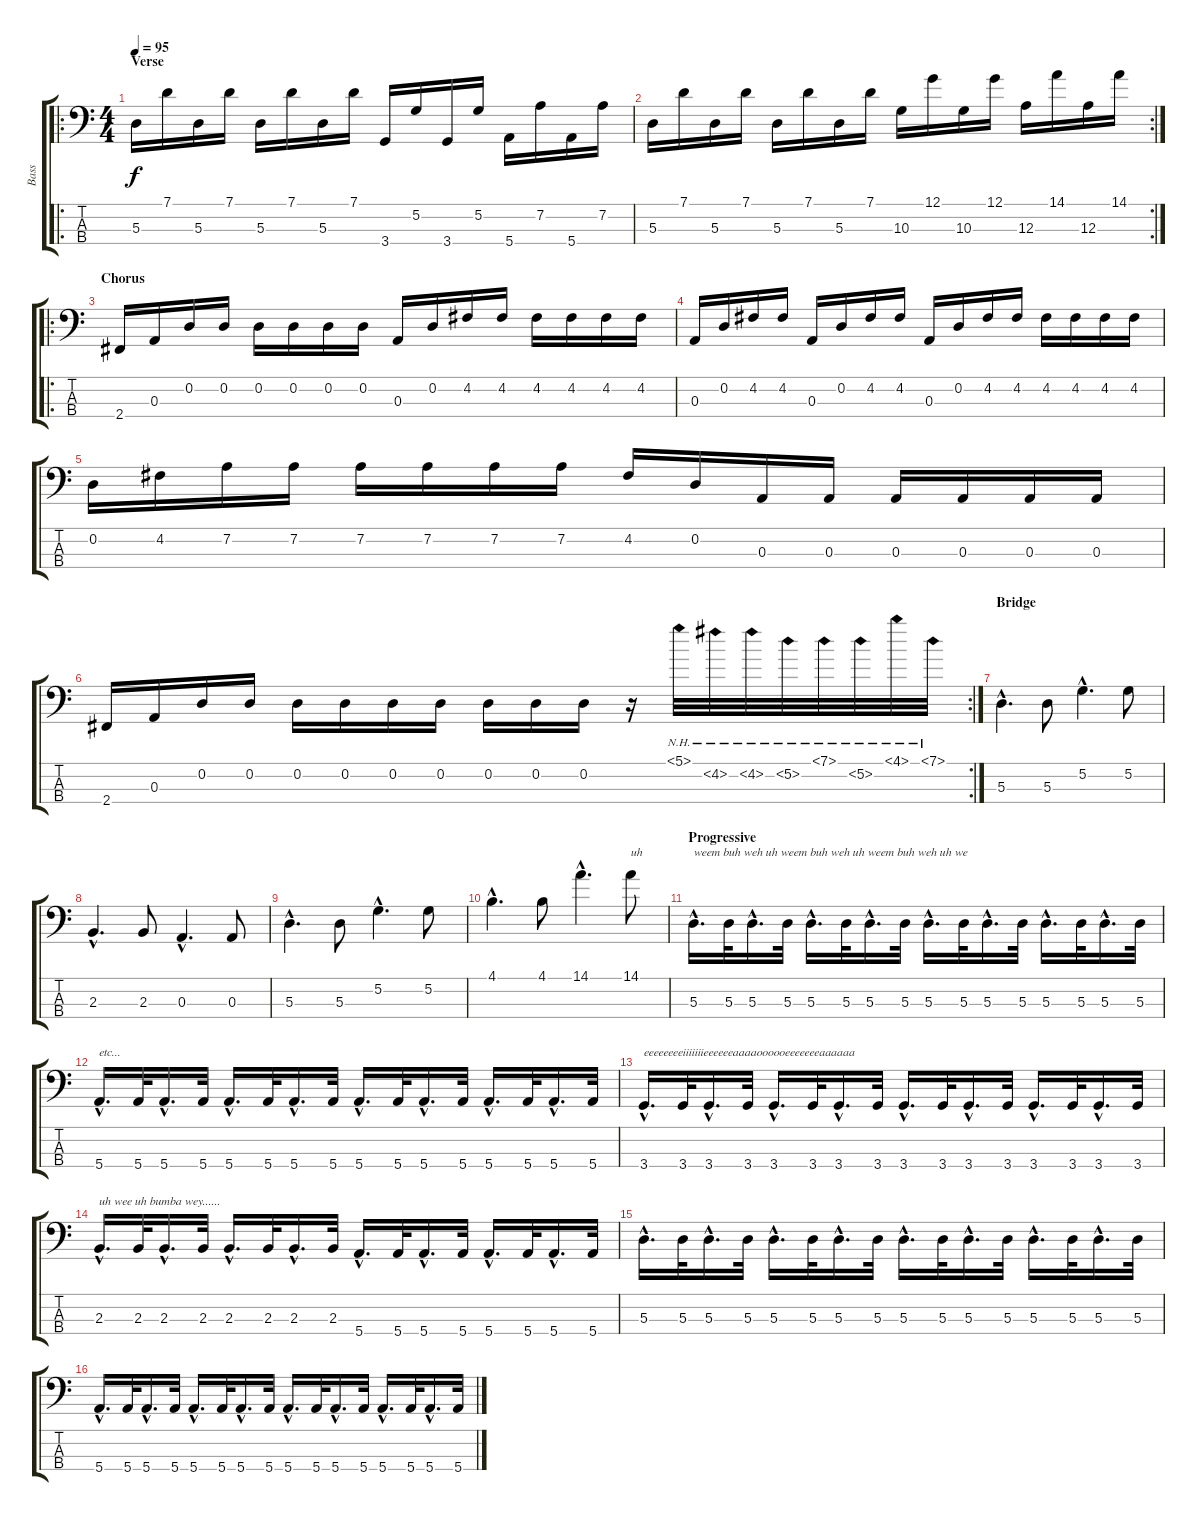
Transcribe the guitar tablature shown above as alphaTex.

\track ("Bass" "Bass") {instrument synthbass1}
\staff {score tabs}
\tuning (G2 D2 A1 E1) {hide}
\ro
\ts (4 4)
\section ("" "Verse")
\tempo 95
\clef f4
\ks c
5.3.16{dy f} 7.1.16 5.3.16 7.1.16 5.3.16 7.1.16 5.3.16 7.1.16 3.4.16 5.2.16 3.4.16 5.2.16 5.4.16 7.2.16 5.4.16 7.2.16 |
\rc 2
5.3.16 7.1.16 5.3.16 7.1.16 5.3.16 7.1.16 5.3.16 7.1.16 10.3.16 12.1.16 10.3.16 12.1.16 12.3.16 14.1.16 12.3.16 14.1.16 |
\ro
\section ("" "Chorus")
2.4.16 0.3.16 0.2.16 0.2.16 0.2.16 0.2.16 0.2.16 0.2.16 0.3.16 0.2.16 4.2.16 4.2.16 4.2.16 4.2.16 4.2.16 4.2.16 |
0.3.16 0.2.16 4.2.16 4.2.16 0.3.16 0.2.16 4.2.16 4.2.16 0.3.16 0.2.16 4.2.16 4.2.16 4.2.16 4.2.16 4.2.16 4.2.16 |
0.2.16 4.2.16 7.2.16 7.2.16 7.2.16 7.2.16 7.2.16 7.2.16 4.2.16 0.2.16 0.3.16 0.3.16 0.3.16 0.3.16 0.3.16 0.3.16 |
\rc 2
2.4.16 0.3.16 0.2.16 0.2.16 0.2.16 0.2.16 0.2.16 0.2.16 0.2.16 0.2.16 0.2.16 r.16 5.1{nh}.32 4.2{nh}.32 4.2{nh}.32 5.2{nh}.32 7.1{nh}.32 5.2{nh}.32 4.1{nh}.32 7.1{nh}.32 |
\section ("" "Bridge")
5.3{hac}.4{d} 5.3.8 5.2{hac}.4{d} 5.2.8 |
2.3{hac}.4{d} 2.3.8 0.3{hac}.4{d} 0.3.8 |
5.3{hac}.4{d} 5.3.8 5.2{hac}.4{d} 5.2.8 |
4.1{hac}.4{d} 4.1.8 14.1{hac}.4{d} 14.1.8{txt "uh"} |
\section ("" "Progressive")
5.3{hac}.16{d txt "weem buh weh uh weem buh weh uh weem buh weh uh we"} 5.3.32 5.3{hac}.16{d} 5.3.32 5.3{hac}.16{d} 5.3.32 5.3{hac}.16{d} 5.3.32 5.3{hac}.16{d} 5.3.32 5.3{hac}.16{d} 5.3.32 5.3{hac}.16{d} 5.3.32 5.3{hac}.16{d} 5.3.32 |
5.4{hac}.16{d txt "etc..."} 5.4.32 5.4{hac}.16{d} 5.4.32 5.4{hac}.16{d} 5.4.32 5.4{hac}.16{d} 5.4.32 5.4{hac}.16{d} 5.4.32 5.4{hac}.16{d} 5.4.32 5.4{hac}.16{d} 5.4.32 5.4{hac}.16{d} 5.4.32 |
3.4{hac}.16{d txt "eeeeeeeeiiiiiiieeeeeeaaaaoooooeeeeeeeaaaaaa"} 3.4.32 3.4{hac}.16{d} 3.4.32 3.4{hac}.16{d} 3.4.32 3.4{hac}.16{d} 3.4.32 3.4{hac}.16{d} 3.4.32 3.4{hac}.16{d} 3.4.32 3.4{hac}.16{d} 3.4.32 3.4{hac}.16{d} 3.4.32 |
2.3{hac}.16{d txt "uh wee uh bumba wey......"} 2.3.32 2.3{hac}.16{d} 2.3.32 2.3{hac}.16{d} 2.3.32 2.3{hac}.16{d} 2.3.32 5.4{hac}.16{d} 5.4.32 5.4{hac}.16{d} 5.4.32 5.4{hac}.16{d} 5.4.32 5.4{hac}.16{d} 5.4.32 |
5.3{hac}.16{d} 5.3.32 5.3{hac}.16{d} 5.3.32 5.3{hac}.16{d} 5.3.32 5.3{hac}.16{d} 5.3.32 5.3{hac}.16{d} 5.3.32 5.3{hac}.16{d} 5.3.32 5.3{hac}.16{d} 5.3.32 5.3{hac}.16{d} 5.3.32 |
5.4{hac}.16{d} 5.4.32 5.4{hac}.16{d} 5.4.32 5.4{hac}.16{d} 5.4.32 5.4{hac}.16{d} 5.4.32 5.4{hac}.16{d} 5.4.32 5.4{hac}.16{d} 5.4.32 5.4{hac}.16{d} 5.4.32 5.4{hac}.16{d} 5.4.32
